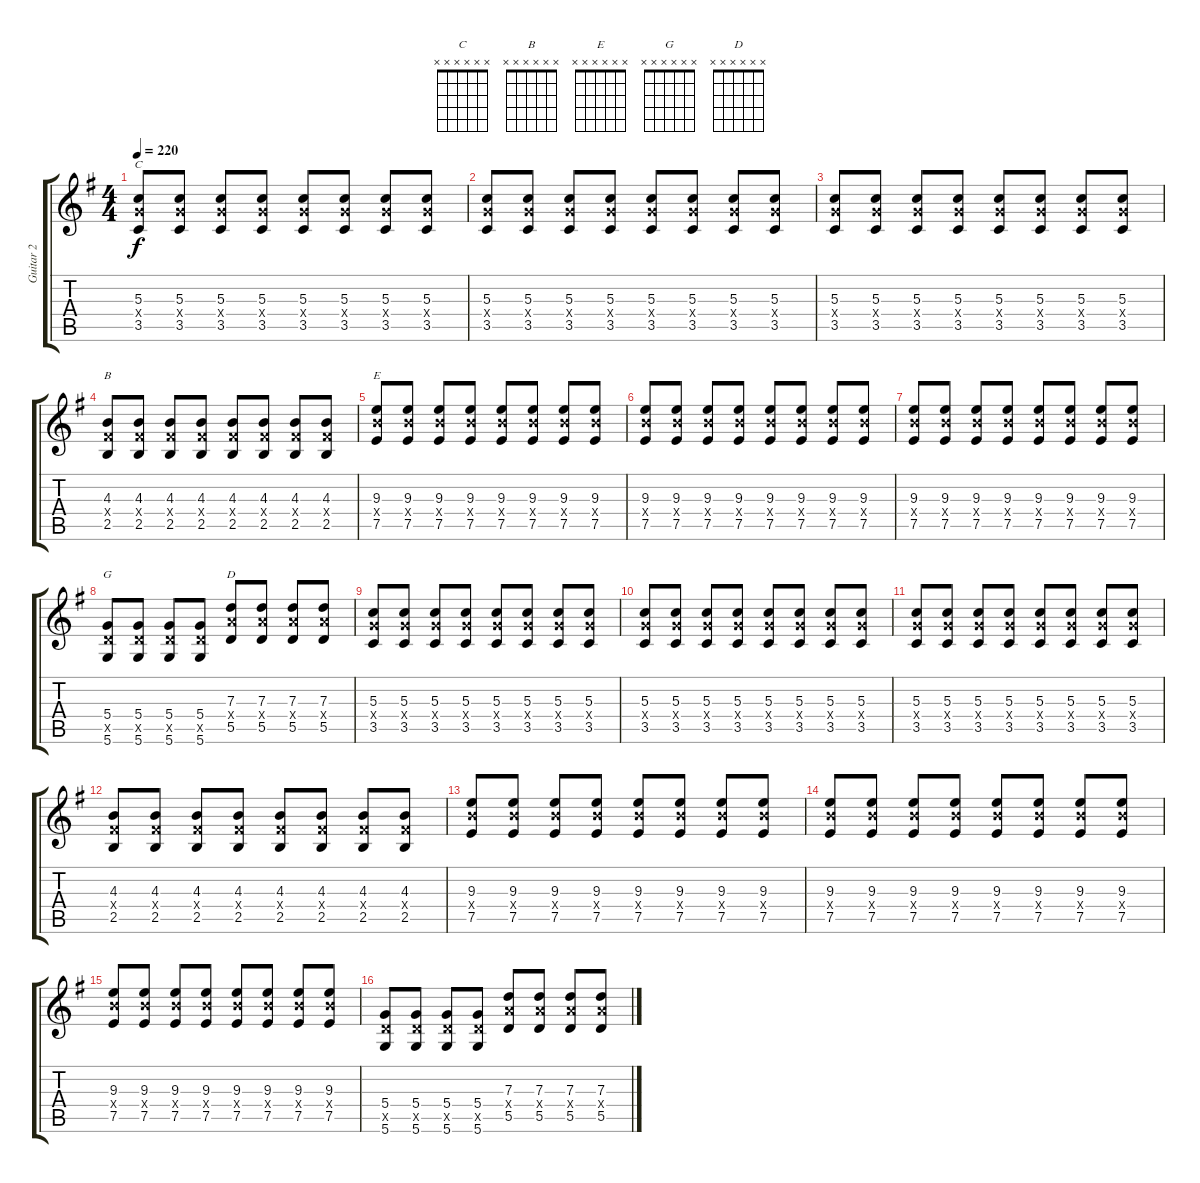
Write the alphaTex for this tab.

\track ("Guitar 2" "Guitar 2") {instrument distortionguitar}
\staff {score tabs}
\tuning (E4 B3 G3 D3 A2 D2) {hide}
\chord ("C" x x x x x x)
\chord ("B" x x x x x x)
\chord ("E" x x x x x x)
\chord ("G" x x x x x x)
\chord ("D" x x x x x x)
\ts (4 4)
\tempo 220
\clef g2
\ks eminor
(5.3 5.4{x} 3.5).8{ch "C" dy f} (5.3 5.4{x} 3.5).8 (5.3 5.4{x} 3.5).8 (5.3 5.4{x} 3.5).8 (5.3 5.4{x} 3.5).8 (5.3 5.4{x} 3.5).8 (5.3 5.4{x} 3.5).8 (5.3 5.4{x} 3.5).8 |
(5.3 5.4{x} 3.5).8 (5.3 5.4{x} 3.5).8 (5.3 5.4{x} 3.5).8 (5.3 5.4{x} 3.5).8 (5.3 5.4{x} 3.5).8 (5.3 5.4{x} 3.5).8 (5.3 5.4{x} 3.5).8 (5.3 5.4{x} 3.5).8 |
(5.3 5.4{x} 3.5).8 (5.3 5.4{x} 3.5).8 (5.3 5.4{x} 3.5).8 (5.3 5.4{x} 3.5).8 (5.3 5.4{x} 3.5).8 (5.3 5.4{x} 3.5).8 (5.3 5.4{x} 3.5).8 (5.3 5.4{x} 3.5).8 |
(4.3 4.4{x} 2.5).8{ch "B"} (4.3 4.4{x} 2.5).8 (4.3 4.4{x} 2.5).8 (4.3 4.4{x} 2.5).8 (4.3 4.4{x} 2.5).8 (4.3 4.4{x} 2.5).8 (4.3 4.4{x} 2.5).8 (4.3 4.4{x} 2.5).8 |
(9.3 9.4{x} 7.5).8{ch "E"} (9.3 9.4{x} 7.5).8 (9.3 9.4{x} 7.5).8 (9.3 9.4{x} 7.5).8 (9.3 9.4{x} 7.5).8 (9.3 9.4{x} 7.5).8 (9.3 9.4{x} 7.5).8 (9.3 9.4{x} 7.5).8 |
(9.3 9.4{x} 7.5).8 (9.3 9.4{x} 7.5).8 (9.3 9.4{x} 7.5).8 (9.3 9.4{x} 7.5).8 (9.3 9.4{x} 7.5).8 (9.3 9.4{x} 7.5).8 (9.3 9.4{x} 7.5).8 (9.3 9.4{x} 7.5).8 |
(9.3 9.4{x} 7.5).8 (9.3 9.4{x} 7.5).8 (9.3 9.4{x} 7.5).8 (9.3 9.4{x} 7.5).8 (9.3 9.4{x} 7.5).8 (9.3 9.4{x} 7.5).8 (9.3 9.4{x} 7.5).8 (9.3 9.4{x} 7.5).8 |
(5.4 5.5{x} 5.6).8{ch "G"} (5.4 5.5{x} 5.6).8 (5.4 5.5{x} 5.6).8 (5.4 5.5{x} 5.6).8 (7.3 7.4{x} 5.5).8{ch "D"} (7.3 7.4{x} 5.5).8 (7.3 7.4{x} 5.5).8 (7.3 7.4{x} 5.5).8 |
(5.3 5.4{x} 3.5).8 (5.3 5.4{x} 3.5).8 (5.3 5.4{x} 3.5).8 (5.3 5.4{x} 3.5).8 (5.3 5.4{x} 3.5).8 (5.3 5.4{x} 3.5).8 (5.3 5.4{x} 3.5).8 (5.3 5.4{x} 3.5).8 |
(5.3 5.4{x} 3.5).8 (5.3 5.4{x} 3.5).8 (5.3 5.4{x} 3.5).8 (5.3 5.4{x} 3.5).8 (5.3 5.4{x} 3.5).8 (5.3 5.4{x} 3.5).8 (5.3 5.4{x} 3.5).8 (5.3 5.4{x} 3.5).8 |
(5.3 5.4{x} 3.5).8 (5.3 5.4{x} 3.5).8 (5.3 5.4{x} 3.5).8 (5.3 5.4{x} 3.5).8 (5.3 5.4{x} 3.5).8 (5.3 5.4{x} 3.5).8 (5.3 5.4{x} 3.5).8 (5.3 5.4{x} 3.5).8 |
(4.3 4.4{x} 2.5).8 (4.3 4.4{x} 2.5).8 (4.3 4.4{x} 2.5).8 (4.3 4.4{x} 2.5).8 (4.3 4.4{x} 2.5).8 (4.3 4.4{x} 2.5).8 (4.3 4.4{x} 2.5).8 (4.3 4.4{x} 2.5).8 |
(9.3 9.4{x} 7.5).8 (9.3 9.4{x} 7.5).8 (9.3 9.4{x} 7.5).8 (9.3 9.4{x} 7.5).8 (9.3 9.4{x} 7.5).8 (9.3 9.4{x} 7.5).8 (9.3 9.4{x} 7.5).8 (9.3 9.4{x} 7.5).8 |
(9.3 9.4{x} 7.5).8 (9.3 9.4{x} 7.5).8 (9.3 9.4{x} 7.5).8 (9.3 9.4{x} 7.5).8 (9.3 9.4{x} 7.5).8 (9.3 9.4{x} 7.5).8 (9.3 9.4{x} 7.5).8 (9.3 9.4{x} 7.5).8 |
(9.3 9.4{x} 7.5).8 (9.3 9.4{x} 7.5).8 (9.3 9.4{x} 7.5).8 (9.3 9.4{x} 7.5).8 (9.3 9.4{x} 7.5).8 (9.3 9.4{x} 7.5).8 (9.3 9.4{x} 7.5).8 (9.3 9.4{x} 7.5).8 |
(5.4 5.5{x} 5.6).8 (5.4 5.5{x} 5.6).8 (5.4 5.5{x} 5.6).8 (5.4 5.5{x} 5.6).8 (7.3 7.4{x} 5.5).8 (7.3 7.4{x} 5.5).8 (7.3 7.4{x} 5.5).8 (7.3 7.4{x} 5.5).8
